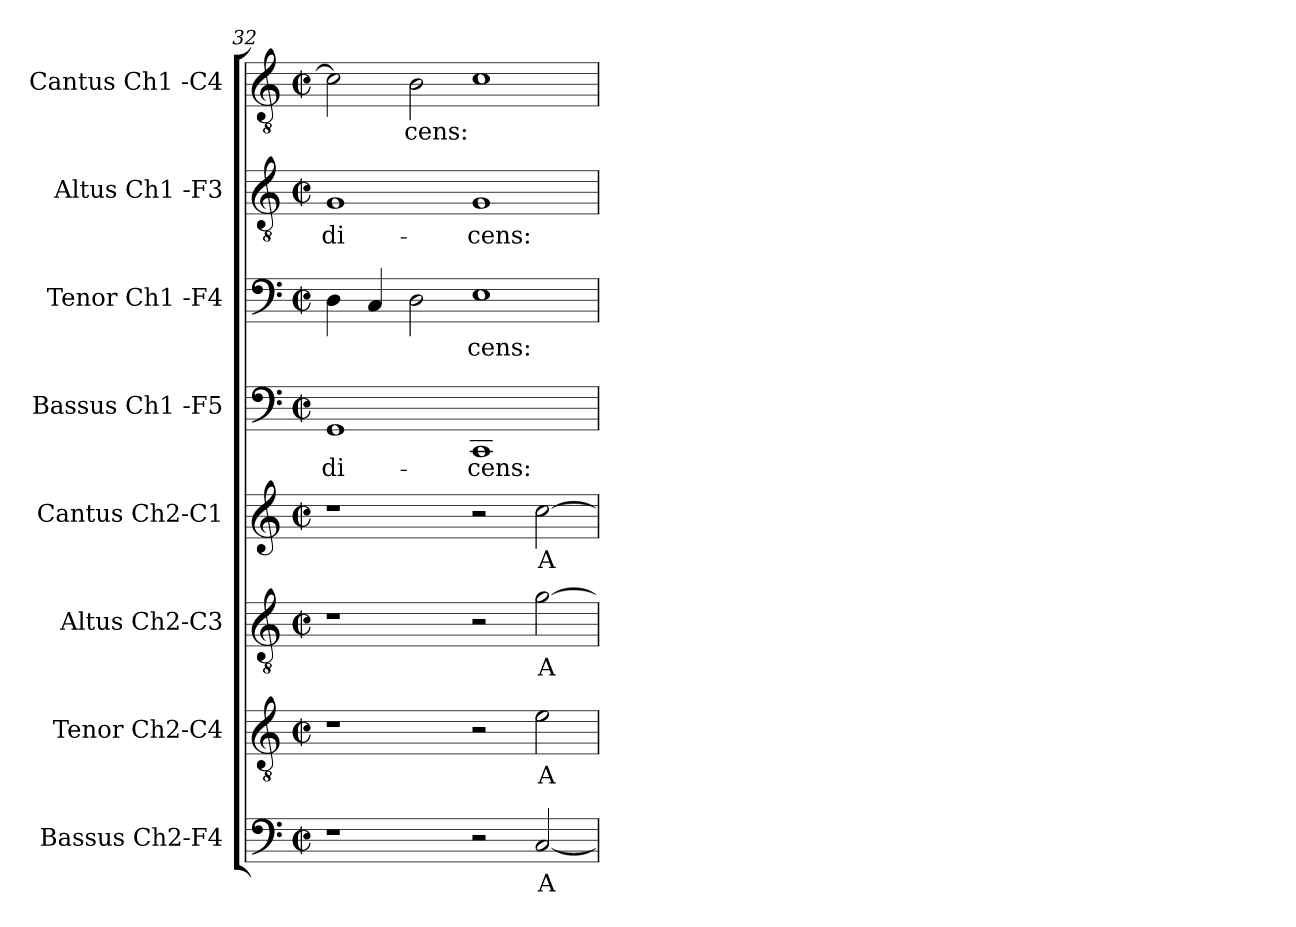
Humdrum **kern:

**kern	**text	**kern	**text	**kern	**text	**kern	**text	**kern	**text	**kern	**text	**kern	**text	**kern	**text
*part8	*part8	*part7	*part7	*part6	*part6	*part5	*part5	*part4	*part4	*part3	*part3	*part2	*part2	*part1	*part1
*staff8	*staff8	*staff7	*staff7	*staff6	*staff6	*staff5	*staff5	*staff4	*staff4	*staff3	*staff3	*staff2	*staff2	*staff1	*staff1
*I"Bassus Ch2-F4	*	*I"Tenor Ch2-C4	*	*I"Altus Ch2-C3	*	*I"Cantus Ch2-C1	*	*I"Bassus Ch1 -F5	*	*I"Tenor Ch1 -F4	*	*I"Altus Ch1 -F3	*	*I"Cantus Ch1 -C4	*
*I'B2	*	*I'T2	*	*I'A2	*	*I'C2	*	*I'B1	*	*I'T1	*	*I'A1	*	*I'C1	*
!!LO:PB:g=z
*clefF4	*	*clefGv2	*	*clefGv2	*	*clefG2	*	*clefF4	*	*clefF4	*	*clefGv2	*	*clefGv2	*
*k[]	*	*k[]	*	*k[]	*	*k[]	*	*k[]	*	*k[]	*	*k[]	*	*k[]	*
*M2/2	*	*M2/2	*	*M2/2	*	*M2/2	*	*M2/2	*	*M2/2	*	*M2/2	*	*M2/2	*
*met(c|)	*	*met(c|)	*	*met(c|)	*	*met(c|)	*	*met(c|)	*	*met(c|)	*	*met(c|)	*	*met(c|)	*
=32	=32	=32	=32	=32	=32	=32	=32	=32	=32	=32	=32	=32	=32	=32	=32
!	!	!	!	!	!	!	!	!	!LO:LY:b	!	!	!	!LO:LY:b	!	!
1r	.	1r	.	1r	.	1r	.	1GG	di-	4D\	.	1G	di-	2c\]	.
.	.	.	.	.	.	.	.	.	.	4C/	.	.	.	.	.
!	!	!	!	!	!	!	!	!	!	!	!	!	!	!	!LO:LY:b
.	.	.	.	.	.	.	.	.	.	2D\	.	.	.	2B\	-cens:
!	!	!	!	!	!	!	!	!	!LO:LY:b	!	!LO:LY:b	!	!LO:LY:b	!	!
2r	.	2r	.	2r	.	2r	.	1CC	-cens:	1E	-cens:	1G	-cens:	1c	.
!	!LO:LY:b	!	!LO:LY:b	!	!LO:LY:b	!	!LO:LY:b	!	!	!	!	!	!	!	!
[<2C/	A-	2e\	A-	[>2g\	A-	[>2cc\	A-	.	.	.	.	.	.	.	.
=	=	=	=	=	=	=	=	=	=	=	=	=	=	=	=
*-	*-	*-	*-	*-	*-	*-	*-	*-	*-	*-	*-	*-	*-	*-	*-
